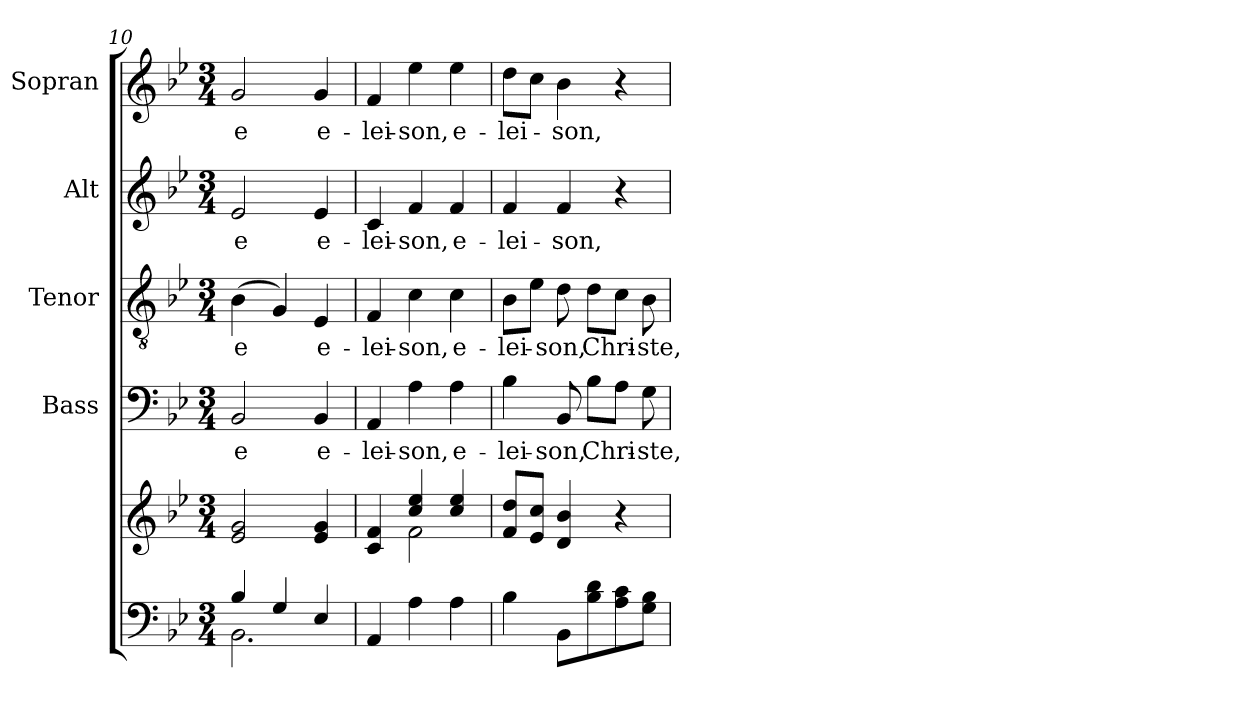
**kern	**kern	**kern	**text	**kern	**text	**kern	**text	**kern	**text
*part5	*part5	*part4	*part4	*part3	*part3	*part2	*part2	*part1	*part1
*staff6	*staff5	*staff4	*staff4	*staff3	*staff3	*staff2	*staff2	*staff1	*staff1
*	*	*I"Bass	*	*I"Tenor	*	*I"Alt	*	*I"Sopran	*
*	*	*I'B.	*	*I'T.	*	*I'A.	*	*I'S.	*
*clefF4	*clefG2	*clefF4	*	*clefGv2	*	*clefG2	*	*clefG2	*
*k[b-e-]	*k[b-e-]	*k[b-e-]	*	*k[b-e-]	*	*k[b-e-]	*	*k[b-e-]	*
*B-:	*B-:	*B-:	*	*B-:	*	*B-:	*	*B-:	*
*M3/4	*M3/4	*M3/4	*	*M3/4	*	*M3/4	*	*M3/4	*
=10	=10	=10	=10	=10	=10	=10	=10	=10	=10
*^	*	*	*	*	*	*	*	*	*
!	!	!	!	!LO:LY:b	!	!LO:LY:b	!	!LO:LY:b	!	!LO:LY:b
4B-/	2.BB-\	2e-/ 2g/	2BB-/	-e	(>4B-\	-e	2e-/	-e	2g/	-e
4G/	.	.	.	.	4G/)	.	.	.	.	.
!	!	!	!	!LO:LY:b	!	!LO:LY:b	!	!LO:LY:b	!	!LO:LY:b
4E-/	.	4e-/ 4g/	4BB-/	e-	4E-/	e-	4e-/	e-	4g/	e-
*v	*v	*	*	*	*	*	*	*	*	*
=11	=11	=11	=11	=11	=11	=11	=11	=11	=11
*	*^	*	*	*	*	*	*	*	*
!	!	!	!	!LO:LY:b	!	!LO:LY:b	!	!LO:LY:b	!	!LO:LY:b
4AA/	4c/ 4f/	4ryy	4AA/	-lei-	4F/	-lei-	4c/	-lei-	4f/	-lei-
!	!	!	!	!LO:LY:b	!	!LO:LY:b	!	!LO:LY:b	!	!LO:LY:b
4A\	4cc/ 4ee-/	2f\	4A\	-son,	4c\	-son,	4f/	-son,	4ee-\	-son,
!	!	!	!	!LO:LY:b	!	!LO:LY:b	!	!LO:LY:b	!	!LO:LY:b
4A\	4cc/ 4ee-/	.	4A\	e-	4c\	e-	4f/	e-	4ee-\	e-
*	*v	*v	*	*	*	*	*	*	*	*
=12	=12	=12	=12	=12	=12	=12	=12	=12	=12
!	!	!	!LO:LY:b	!	!LO:LY:b	!	!LO:LY:b	!	!LO:LY:b
4B-\	8f/ 8dd/L	4B-\	-lei-	8B-\L	-lei-	4f/	-lei-	8dd\L	-lei-
.	8e-/ 8cc/J	.	.	8e-\J	.	.	.	8cc\J	.
!	!	!	!LO:LY:b	!	!LO:LY:b	!	!LO:LY:b	!	!LO:LY:b
8BB-\L	4d/ 4b-/	8BB-/	-son,	8d\	-son,	4f/	-son,	4b-\	-son,
!	!	!	!LO:LY:b	!	!LO:LY:b	!	!	!	!
8B-\ 8d\	.	8B-\L	Chri-	8d\L	Chri-	.	.	.	.
8A\ 8c\	4r	8A\J	.	8c\J	.	4r	.	4r	.
!	!	!	!LO:LY:b	!	!LO:LY:b	!	!	!	!
8G\ 8B-\J	.	8G\	-ste,	8B-\	-ste,	.	.	.	.
=	=	=	=	=	=	=	=	=	=
*-	*-	*-	*-	*-	*-	*-	*-	*-	*-
